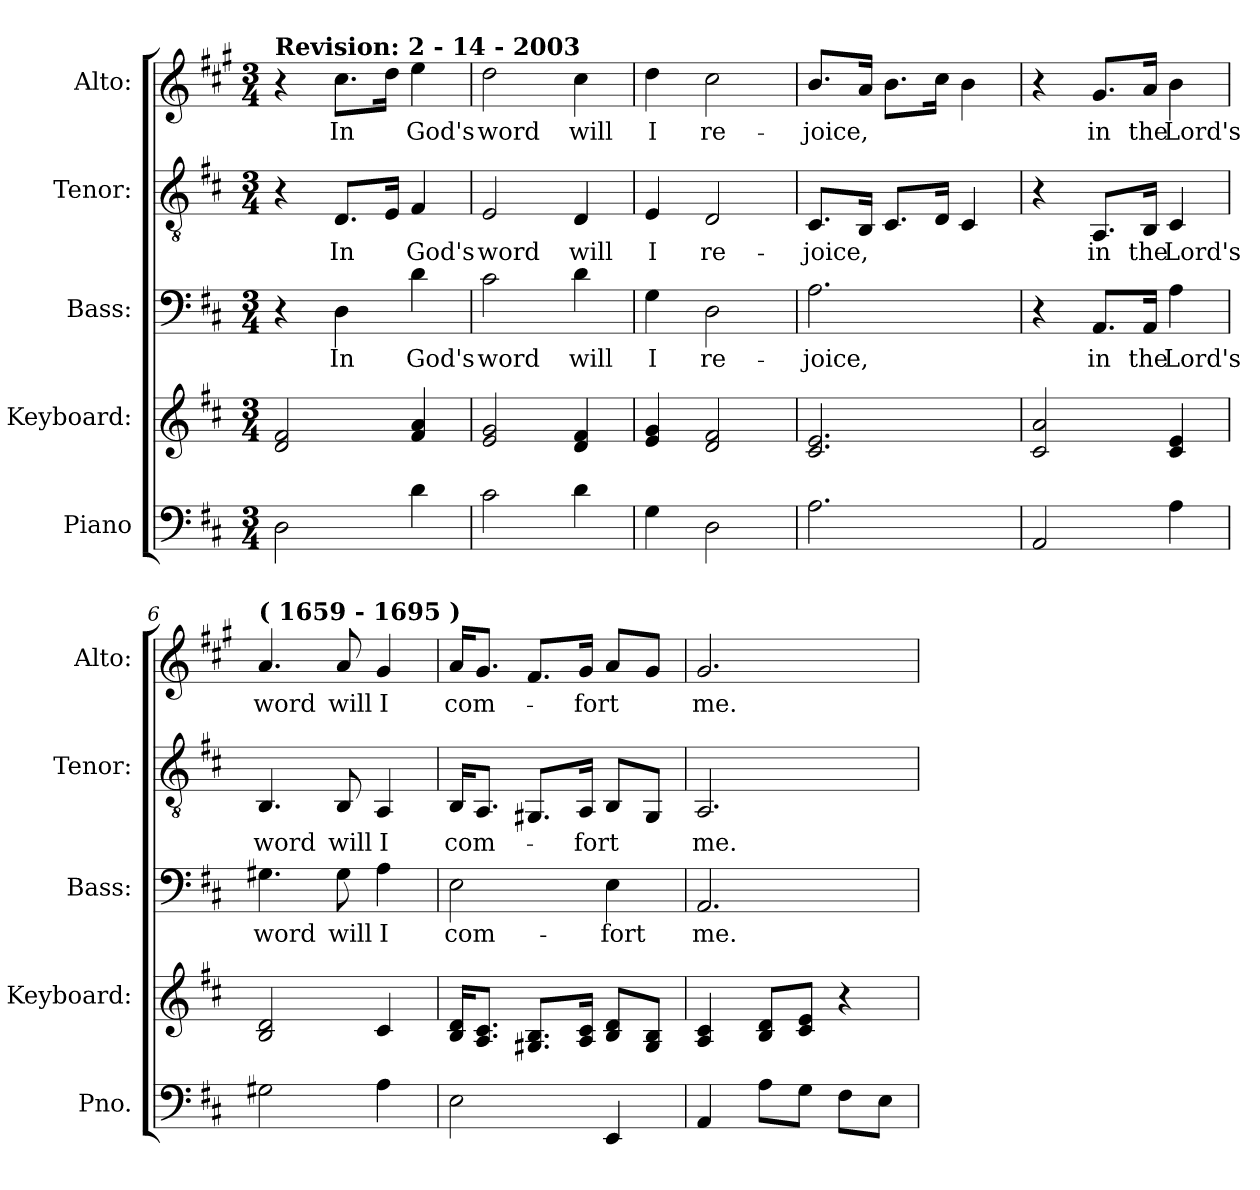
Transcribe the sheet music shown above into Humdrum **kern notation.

**kern	**kern	**kern	**text	**kern	**text	**kern	**text
*part5	*part4	*part3	*part3	*part2	*part2	*part1	*part1
*staff5	*staff4	*staff3	*staff3	*staff2	*staff2	*staff1	*staff1
*I"Piano	*I"Keyboard:	*I"Bass:	*	*I"Tenor:	*	*I"Alto:	*
*I'Pno.	*I'Keyboard:	*I'Bass:	*	*I'Tenor:	*	*I'Alto:	*
!!LO:PB:g=z
*clefF4	*clefG2	*clefF4	*	*clefGv2	*	*clefG2	*
*	*	*	*	*	*	*ITrd4c7	*
*k[f#c#]	*k[f#c#]	*k[f#c#]	*	*k[f#c#]	*	*k[f#c#]	*
*D:	*D:	*D:	*	*D:	*	*D:	*
*M3/4	*M3/4	*M3/4	*	*M3/4	*	*M3/4	*
*MM120	*MM120	*MM120	*	*MM120	*	*MM120	*
=1	=1	=1	=1	=1	=1	=1	=1
!	!	!	!	!	!	!LO:TX:a:B:t=Revision&colon;  2 - 14 - 2003	!
2Di\	2di/ 2f#i	4r	.	4r	.	4r	.
!	!	!	!LO:LY:b:color=#000000	!	!	!	!
!	!	!	!	!	!LO:LY:b:color=#000000	!	!
!	!	!	!	!	!	!	!LO:LY:b:color=#000000
.	.	4Di\	In	8.Di/L	In	8.f#i\L	In
.	.	.	.	16Ei/Jk	.	16gi\Jk	.
!	!	!	!LO:LY:b:color=#000000	!	!	!	!
!	!	!	!	!	!LO:LY:b:color=#000000	!	!
!	!	!	!	!	!	!	!LO:LY:b:color=#000000
4di\	4f#i/ 4ai	4di\	God's	4F#i/	God's	4ai\	God's
=2	=2	=2	=2	=2	=2	=2	=2
!	!	!	!LO:LY:b:color=#000000	!	!	!	!
!	!	!	!	!	!LO:LY:b:color=#000000	!	!
!	!	!	!	!	!	!	!LO:LY:b:color=#000000
2c#i\	2ei/ 2gi	2c#i\	word	2Ei/	word	2gi\	word
!	!	!	!LO:LY:b:color=#000000	!	!	!	!
!	!	!	!	!	!LO:LY:b:color=#000000	!	!
!	!	!	!	!	!	!	!LO:LY:b:color=#000000
4di\	4di/ 4f#i	4di\	will	4Di/	will	4f#i\	will
=3	=3	=3	=3	=3	=3	=3	=3
!	!	!	!LO:LY:b:color=#000000	!	!	!	!
!	!	!	!	!	!LO:LY:b:color=#000000	!	!
!	!	!	!	!	!	!	!LO:LY:b:color=#000000
4Gi\	4ei/ 4gi	4Gi\	I	4Ei/	I	4gi\	I
!	!	!	!LO:LY:b:color=#000000	!	!	!	!
!	!	!	!	!	!LO:LY:b:color=#000000	!	!
!	!	!	!	!	!	!	!LO:LY:b:color=#000000
2Di\	2di/ 2f#i	2Di\	re-	2Di/	re-	2f#i\	re-
=4	=4	=4	=4	=4	=4	=4	=4
!	!	!	!LO:LY:b:color=#000000	!	!	!	!
!	!	!	!	!	!LO:LY:b:color=#000000	!	!
!	!	!	!	!	!	!	!LO:LY:b:color=#000000
2.Ai\	2.c#i/ 2.ei	2.Ai\	-joice,	8.C#i/L	-joice,	8.ei/L	-joice,
.	.	.	.	16BBi/Jk	.	16di/Jk	.
.	.	.	.	8.C#i/L	.	8.ei\L	.
.	.	.	.	16Di/Jk	.	16f#i\Jk	.
.	.	.	.	4C#i/	.	4ei\	.
=5	=5	=5	=5	=5	=5	=5	=5
2AAi/	2c#i/ 2ai	4r	.	4r	.	4r	.
!	!	!	!LO:LY:b:color=#000000	!	!	!	!
!	!	!	!	!	!LO:LY:b:color=#000000	!	!
!	!	!	!	!	!	!	!LO:LY:b:color=#000000
.	.	8.AAi/L	in	8.AAi/L	in	8.c#i/L	in
!	!	!	!LO:LY:b:color=#000000	!	!	!	!
!	!	!	!	!	!LO:LY:b:color=#000000	!	!
!	!	!	!	!	!	!	!LO:LY:b:color=#000000
.	.	16AAi/Jk	the	16BBi/Jk	the	16di/Jk	the
!	!	!	!LO:LY:b:color=#000000	!	!	!	!
!	!	!	!	!	!LO:LY:b:color=#000000	!	!
!	!	!	!	!	!	!	!LO:LY:b:color=#000000
4Ai\	4c#i/ 4ei	4Ai\	Lord's	4C#i/	Lord's	4ei\	Lord's
=6	=6	=6	=6	=6	=6	=6	=6
!	!	!	!LO:LY:b:color=#000000	!	!	!	!
!	!	!	!	!	!LO:LY:b:color=#000000	!	!
!	!	!	!	!	!	!LO:TX:a:B:t=(  1659 - 1695  )	!
!	!	!	!	!	!	!	!LO:LY:b:color=#000000
2G#Xi\	2Bi/ 2di	4.G#Xi\	word	4.BBi/	word	4.di/	word
!	!	!	!LO:LY:b:color=#000000	!	!	!	!
!	!	!	!	!	!LO:LY:b:color=#000000	!	!
!	!	!	!	!	!	!	!LO:LY:b:color=#000000
.	.	8G#i\	will	8BBi/	will	8di/	will
!	!	!	!LO:LY:b:color=#000000	!	!	!	!
!	!	!	!	!	!LO:LY:b:color=#000000	!	!
!	!	!	!	!	!	!	!LO:LY:b:color=#000000
4Ai\	4c#i/	4Ai\	I	4AAi/	I	4c#i/	I
!!LO:LB:g=z
=7	=7	=7	=7	=7	=7	=7	=7
!	!	!	!LO:LY:b:color=#000000	!	!	!	!
!	!	!	!	!	!LO:LY:b:color=#000000	!	!
!	!	!	!	!	!	!	!LO:LY:b:color=#000000
2Ei\	16Bi/ 16di/KL	2Ei\	com-	16BBi/KL	com-	16di/KL	com-
.	8.Ai/ 8.c#i/J	.	.	8.AAi/J	.	8.c#i/J	.
.	8.G#Xi/ 8.Bi/L	.	.	8.GG#Xi/L	.	8.Bi/L	.
!	!	!	!	!	!LO:LY:b:color=#000000	!	!
!	!	!	!	!	!	!	!LO:LY:b:color=#000000
.	16Ai/ 16c#i/Jk	.	.	16AAi/Jk	-fort	16c#i/Jk	-fort
!	!	!	!LO:LY:b:color=#000000	!	!	!	!
4EEi/	8Bi/ 8di/L	4Ei\	-fort	8BBi/L	.	8di/L	.
.	8G#i/ 8Bi/J	.	.	8GG#i/J	.	8c#i/J	.
=8	=8	=8	=8	=8	=8	=8	=8
!	!	!	!LO:LY:b:color=#000000	!	!	!	!
!	!	!	!	!	!LO:LY:b:color=#000000	!	!
!	!	!	!	!	!	!	!LO:LY:b:color=#000000
4AAi/	4Ai/ 4c#i	2.AAi/	me.	2.AAi/	me.	2.c#i/	me.
8Ai\L	8Bi/ 8di/L	.	.	.	.	.	.
8Gi\J	8c#i/ 8ei/J	.	.	.	.	.	.
8F#i\L	4r	.	.	.	.	.	.
8Ei\J	.	.	.	.	.	.	.
=	=	=	=	=	=	=	=
*-	*-	*-	*-	*-	*-	*-	*-
